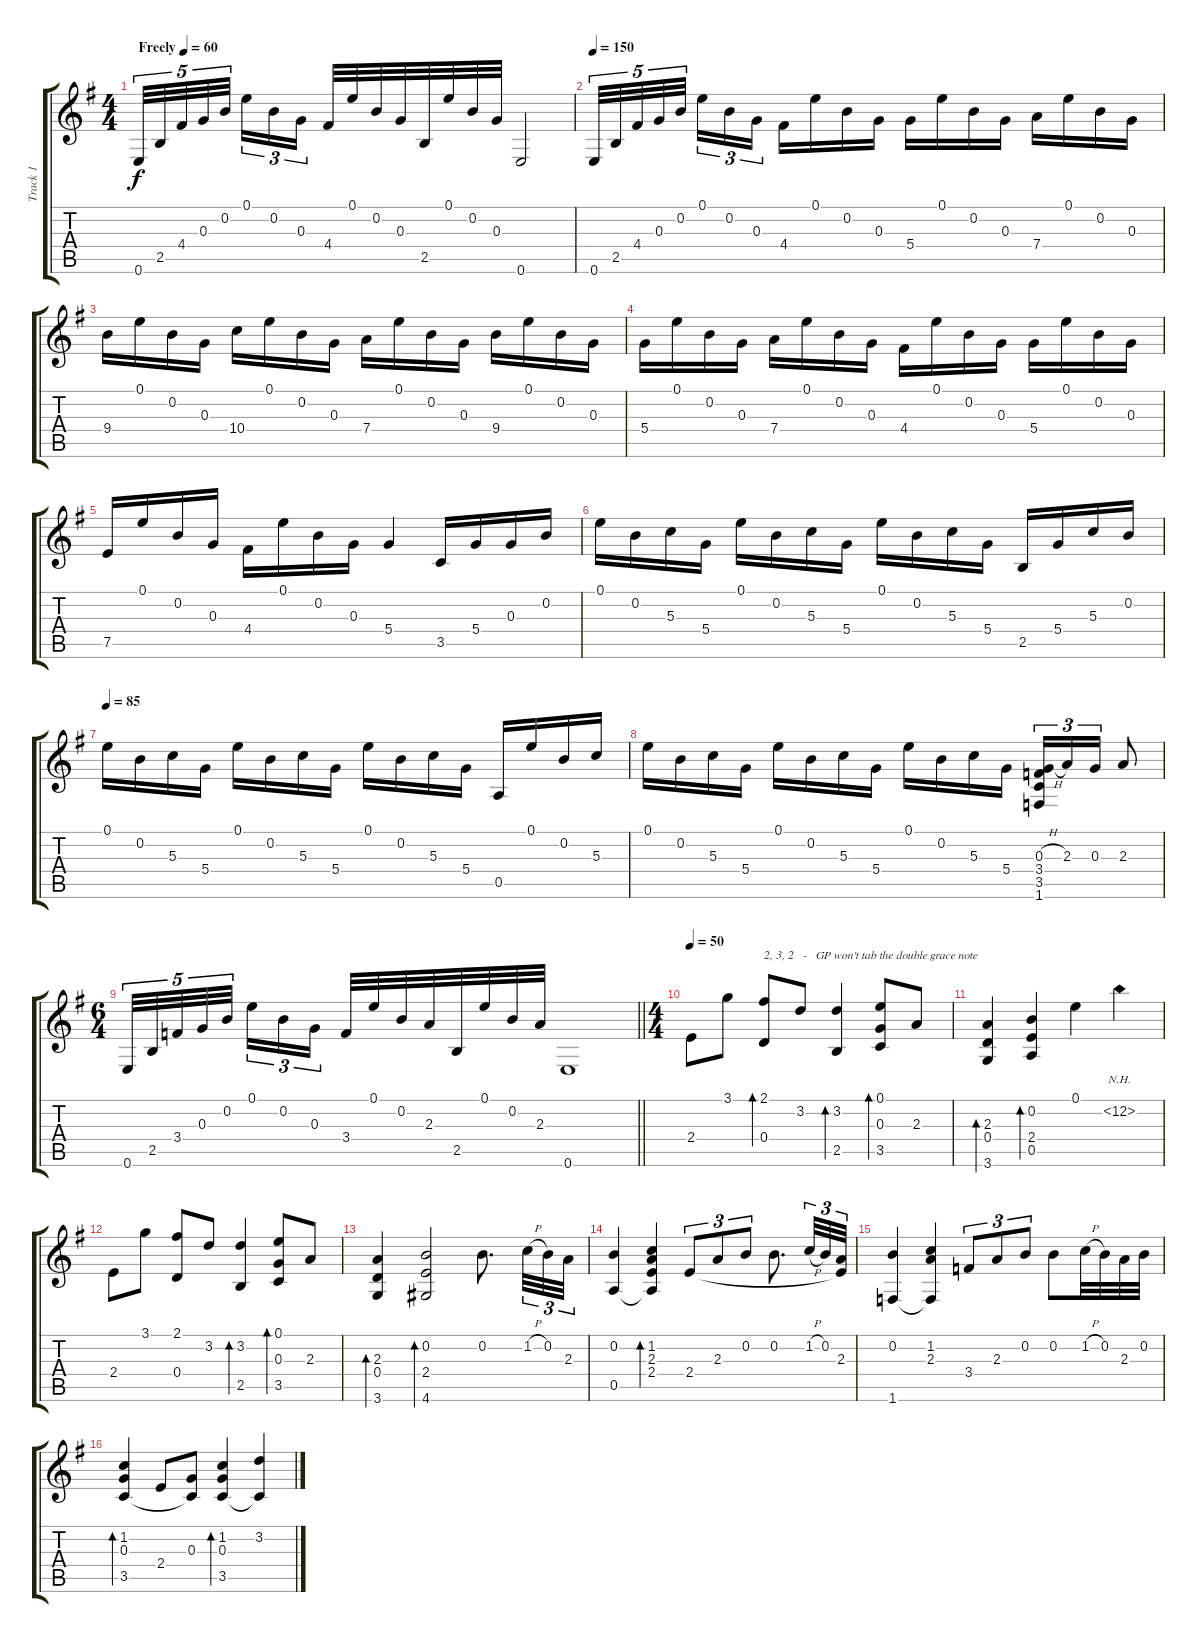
\track ("Track 1" "Track 1") {instrument acousticguitarnylon}
\staff {score tabs}
\tuning (E4 B3 G3 D3 A2 E2) {hide}
\ts (4 4)
\tempo (60 "Freely")
\clef g2
\ks eminor
0.6.32{tu (5 4) dy f instrument acousticguitarnylon} 2.5.32{tu (5 4)} 4.4.32{tu (5 4)} 0.3.32{tu (5 4)} 0.2.32{tu (5 4) beam splitsecondary} 0.1.16{tu (3 2)} 0.2.16{tu (3 2)} 0.3.16{tu (3 2)} 4.4.32 0.1.32 0.2.32 0.3.32 2.5.32 0.1.32 0.2.32 0.3.32 0.6.2 |
\tempo 150
0.6.32{tu (5 4)} 2.5.32{tu (5 4)} 4.4.32{tu (5 4)} 0.3.32{tu (5 4)} 0.2.32{tu (5 4) beam splitsecondary} 0.1.16{tu (3 2)} 0.2.16{tu (3 2)} 0.3.16{tu (3 2)} 4.4.16 0.1.16 0.2.16 0.3.16 5.4.16 0.1.16 0.2.16 0.3.16 7.4.16 0.1.16 0.2.16 0.3.16 |
9.4.16 0.1.16 0.2.16 0.3.16 10.4.16 0.1.16 0.2.16 0.3.16 7.4.16 0.1.16 0.2.16 0.3.16 9.4.16 0.1.16 0.2.16 0.3.16 |
5.4.16 0.1.16 0.2.16 0.3.16 7.4.16 0.1.16 0.2.16 0.3.16 4.4.16 0.1.16 0.2.16 0.3.16 5.4.16 0.1.16 0.2.16 0.3.16 |
7.5.16 0.1.16 0.2.16 0.3.16 4.4.16 0.1.16 0.2.16 0.3.16 5.4.4 3.5.16 5.4.16 0.3.16 0.2.16 |
0.1.16 0.2.16 5.3.16 5.4.16 0.1.16 0.2.16 5.3.16 5.4.16 0.1.16 0.2.16 5.3.16 5.4.16 2.5.16 5.4.16 5.3.16 0.2.16 |
\tempo 85
0.1.16 0.2.16 5.3.16 5.4.16 0.1.16 0.2.16 5.3.16 5.4.16 0.1.16 0.2.16 5.3.16 5.4.16 0.5.16 0.1.16 0.2.16 5.3.16 |
0.1.16 0.2.16 5.3.16 5.4.16 0.1.16 0.2.16 5.3.16 5.4.16 0.1.16 0.2.16 5.3.16 5.4.16 (0.3{h} 3.4 3.5 1.6).16{tu (3 2)} 2.3.16{tu (3 2)} 0.3.16{tu (3 2)} 2.3.8 |
\ts (6 4)
\barLineRight lightlight
0.6.32{tu (5 4)} 2.5.32{tu (5 4)} 3.4.32{tu (5 4)} 0.3.32{tu (5 4)} 0.2.32{tu (5 4) beam splitsecondary} 0.1.16{tu (3 2)} 0.2.16{tu (3 2)} 0.3.16{tu (3 2) beam splitsecondary} 3.4.32 0.1.32 0.2.32 2.3.32 2.5.32 0.1.32 0.2.32 2.3.32 0.6.1 |
\ts (4 4)
\tempo 50
2.4.8 3.1.8 (2.1 0.4).8{bd 120 txt "2, 3, 2   -   GP won't tab the double grace note"} 3.2.8 (3.2 2.5).4{bd 120} (0.1 0.3 3.5).8{bd 120} 2.3.8 |
(2.3 0.4 3.6).4{bd 120} (0.2 2.4 0.5).4{bd 120} 0.1.4 12.2{nh}.4 |
2.4.8 3.1.8 (2.1 0.4).8 3.2.8 (3.2 2.5).4{bd 120} (0.1 0.3 3.5).8{bd 120} 2.3.8 |
(2.3 0.4 3.6).4{bd 120} (0.2 2.4 4.6).2{bd 120} 0.2.8{d} 1.2{h}.32{tu (3 2)} 0.2.32{tu (3 2)} 2.3.32{tu (3 2)} |
(0.2 0.5).4 (1.2 2.3 2.4 0.5{t}).4{bd 120} 2.4.8{tu (3 2)} 2.3.8{tu (3 2)} 0.2.8{tu (3 2)} 0.2.8{d} 1.2{h}.32{tu (3 2)} 0.2.32{tu (3 2)} (2.3 2.4{t}).32{tu (3 2)} |
(0.2 1.6).4 (1.2 2.3 1.6{t}).4 3.4.8{tu (3 2)} 2.3.8{tu (3 2)} 0.2.8{tu (3 2)} 0.2.8 1.2{h}.32 0.2.32 2.3.32 0.2.32 |
(1.2 0.3 3.5).4{bd 120} 2.4.8 (0.3 3.5{t}).8 (1.2 0.3 3.5).4{bd 120} (3.2 3.5{t}).4
